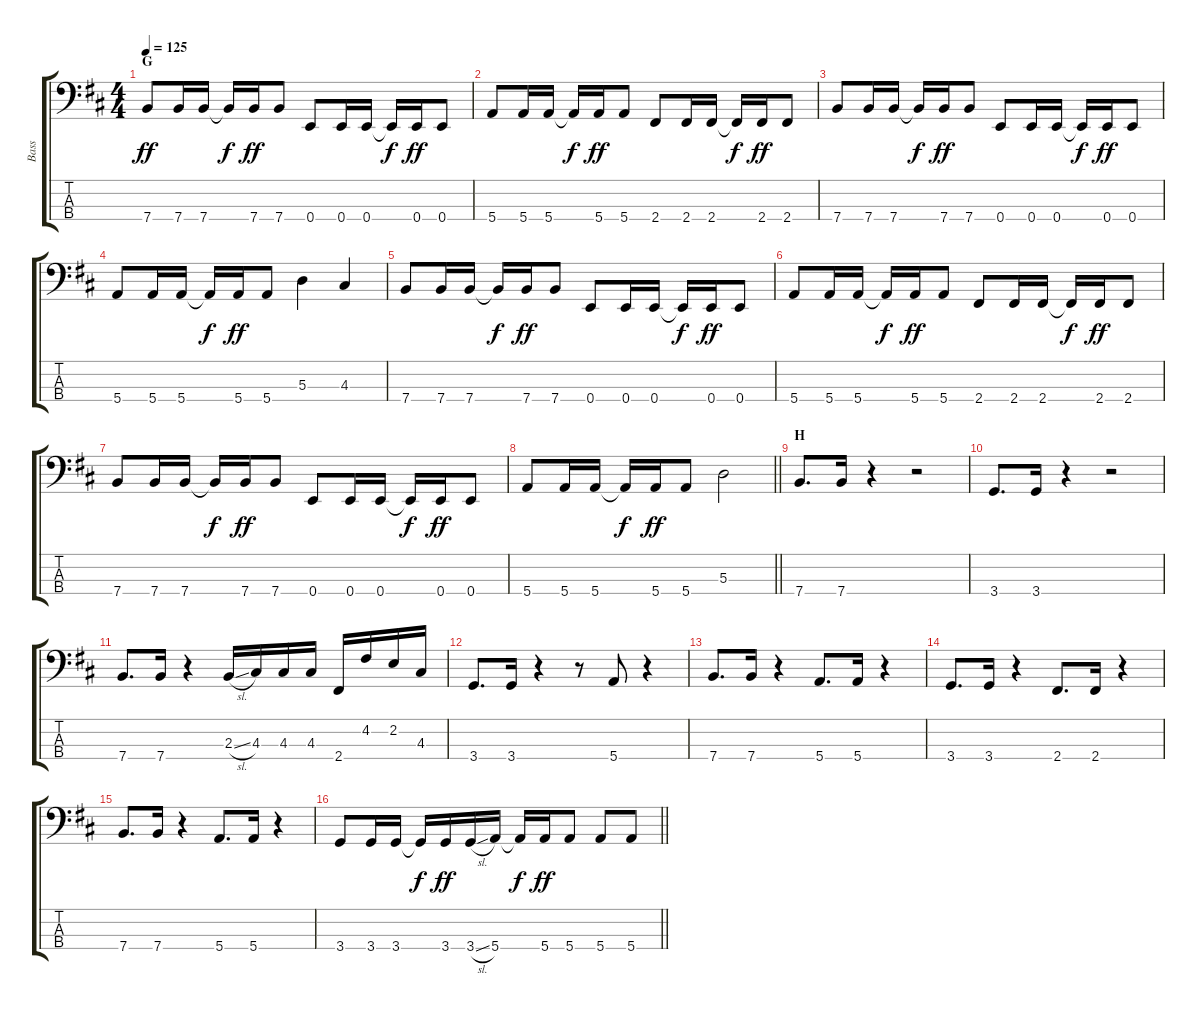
\track ("Bass" "Bass") {instrument electricbasspick}
\staff {score tabs}
\tuning (G2 D2 A1 E1) {hide}
\ts (4 4)
\section ("" "G")
\tempo 125
\clef f4
\ks d
7.4.8{dy ff} 7.4.16 7.4.16 7.4{t}.16{dy f} 7.4.16{dy ff} 7.4.8 0.4.8 0.4.16 0.4.16 0.4{t}.16{dy f} 0.4.16{dy ff} 0.4.8 |
5.4.8 5.4.16 5.4.16 5.4{t}.16{dy f} 5.4.16{dy ff} 5.4.8 2.4.8 2.4.16 2.4.16 2.4{t}.16{dy f} 2.4.16{dy ff} 2.4.8 |
7.4.8 7.4.16 7.4.16 7.4{t}.16{dy f} 7.4.16{dy ff} 7.4.8 0.4.8 0.4.16 0.4.16 0.4{t}.16{dy f} 0.4.16{dy ff} 0.4.8 |
5.4.8 5.4.16 5.4.16 5.4{t}.16{dy f} 5.4.16{dy ff} 5.4.8 5.3.4 4.3.4 |
7.4.8 7.4.16 7.4.16 7.4{t}.16{dy f} 7.4.16{dy ff} 7.4.8 0.4.8 0.4.16 0.4.16 0.4{t}.16{dy f} 0.4.16{dy ff} 0.4.8 |
5.4.8 5.4.16 5.4.16 5.4{t}.16{dy f} 5.4.16{dy ff} 5.4.8 2.4.8 2.4.16 2.4.16 2.4{t}.16{dy f} 2.4.16{dy ff} 2.4.8 |
7.4.8 7.4.16 7.4.16 7.4{t}.16{dy f} 7.4.16{dy ff} 7.4.8 0.4.8 0.4.16 0.4.16 0.4{t}.16{dy f} 0.4.16{dy ff} 0.4.8 |
\barLineRight lightlight
5.4.8 5.4.16 5.4.16 5.4{t}.16{dy f} 5.4.16{dy ff} 5.4.8 5.3.2 |
\section ("" "H")
7.4.8{d} 7.4.16 r.4 r.2 |
3.4.8{d} 3.4.16 r.4 r.2 |
7.4.8{d} 7.4.16 r.4 2.3{sl}.16 4.3.16 4.3.16 4.3.16 2.4.16 4.2.16 2.2.16 4.3.16 |
3.4.8{d} 3.4.16 r.4 r.8 5.4.8 r.4 |
7.4.8{d} 7.4.16 r.4 5.4.8{d} 5.4.16 r.4 |
3.4.8{d} 3.4.16 r.4 2.4.8{d} 2.4.16 r.4 |
7.4.8{d} 7.4.16 r.4 5.4.8{d} 5.4.16 r.4 |
\barLineRight lightlight
3.4.8 3.4.16 3.4.16 3.4{t}.16{dy f} 3.4.16{dy ff} 3.4{sl}.16 5.4.16 5.4{t}.16{dy f} 5.4.16{dy ff} 5.4.8 5.4.8 5.4.8
